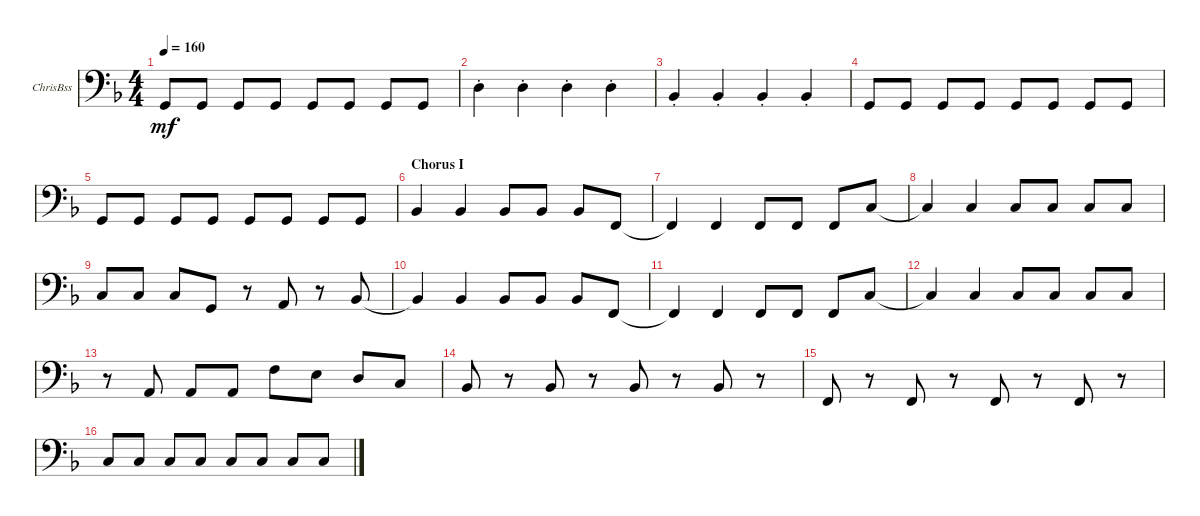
\defaultSystemsLayout 4
\bracketExtendMode groupsimilarinstruments
\firstSystemTrackNameOrientation horizontal
\otherSystemsTrackNameOrientation horizontal
\track ("Bass Guitar" "ChrisBss") {instrument electricbassfinger}
\staff {score}
\tuning (G2 D2 A1 D1)
\ts (4 4)
\tempo 160
\clef f4
\ks dminor
5.4.8{dy mf} 5.4.8 5.4.8 5.4.8 5.4.8 5.4.8 5.4.8 5.4.8 |
5.3{st}.4 5.3{st}.4 5.3{st}.4 5.3{st}.4 |
8.4{st}.4 8.4{st}.4 8.4{st}.4 8.4{st}.4 |
5.4.8 5.4.8 5.4.8 5.4.8 5.4.8 5.4.8 5.4.8 5.4.8 |
5.4.8 5.4.8 5.4.8 5.4.8 5.4.8 5.4.8 5.4.8 5.4.8 |
\section ("" "Chorus I")
8.4.4 8.4.4 8.4.8 8.4.8 8.4.8 3.4.8 |
3.4{t}.4 3.4.4 3.4.8 3.4.8 3.4.8 3.3.8 |
3.3{t}.4 3.3.4 3.3.8 3.3.8 3.3.8 3.3.8 |
3.3.8 3.3.8 3.3.8 5.4.8 r.8 7.4.8 r.8 8.4.8 |
8.4{t}.4 8.4.4 8.4.8 8.4.8 8.4.8 3.4.8 |
3.4{t}.4 3.4.4 3.4.8 3.4.8 3.4.8 3.3.8 |
3.3{t}.4 3.3.4 3.3.8 3.3.8 3.3.8 3.3.8 |
r.8 0.3.8 0.3.8 0.3.8 3.2.8 2.2.8 0.2.8 3.3.8 |
1.3.8 r.8 1.3.8 r.8 1.3.8 r.8 1.3.8 r.8 |
3.4.8 r.8 3.4.8 r.8 3.4.8 r.8 3.4.8 r.8 |
3.3.8 3.3.8 3.3.8 3.3.8 3.3.8 3.3.8 3.3.8 3.3.8
